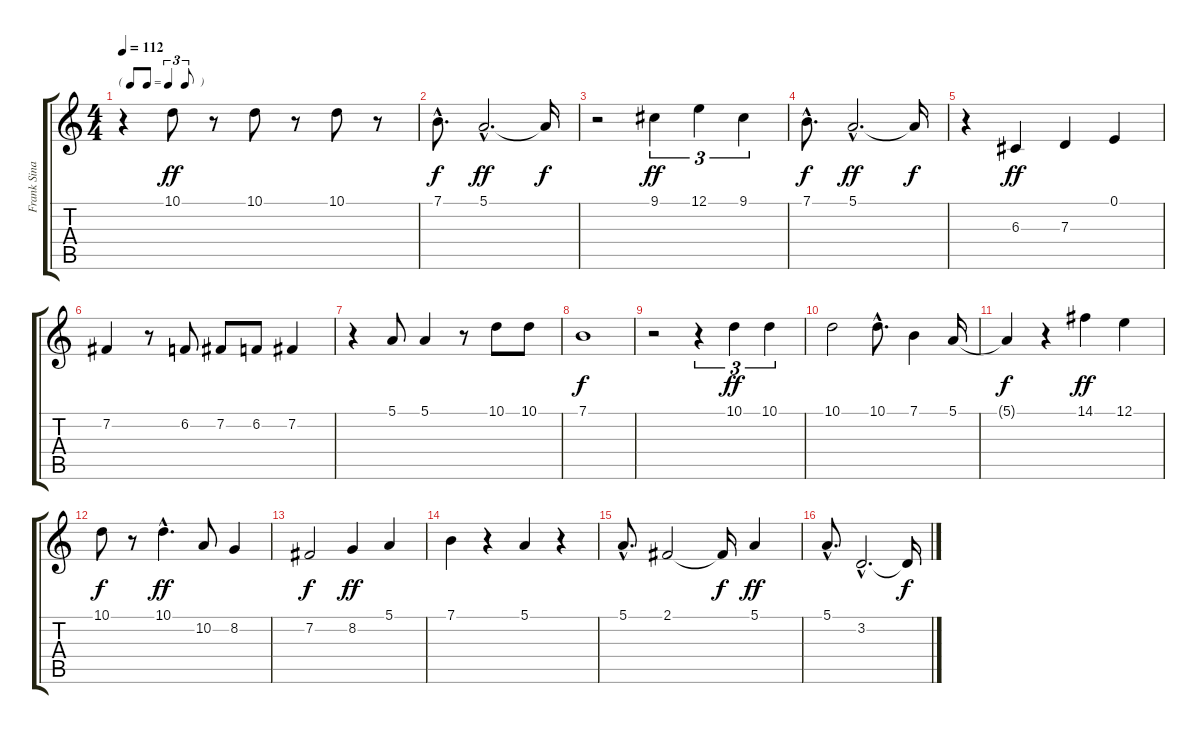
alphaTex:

\track ("Frank Sinatra" "Frank Sina") {instrument lead3calliope}
\staff {score tabs}
\tuning (E4 B3 G3 D3 A2 E2) {hide}
\ts (4 4)
\tf triplet8th
\tempo 112
\clef g2
\ks c
r.4{dy f} 10.1.8{dy ff} r.8 10.1.8 r.8 10.1.8 r.8 |
7.1{hac}.8{d dy f} 5.1{hac}.2{d dy ff} 5.1{t}.16{dy f} |
r.2 9.1.4{tu (3 2) dy ff} 12.1.4{tu (3 2)} 9.1.4{tu (3 2)} |
7.1{hac}.8{d dy f} 5.1{hac}.2{d dy ff} 5.1{t}.16{dy f} |
r.4 6.3.4{dy ff} 7.3.4 0.1.4 |
7.2.4 r.8 6.2.8 7.2.8 6.2.8 7.2.4 |
r.4 5.1.8 5.1.4 r.8 10.1.8 10.1.8 |
7.1.1{dy f} |
r.2 r.4{tu (3 2)} 10.1.4{tu (3 2) dy ff} 10.1.4{tu (3 2)} |
10.1.2 10.1{hac}.8{d} 7.1.4 5.1.16 |
5.1{t}.4{dy f} r.4 14.1.4{dy ff} 12.1.4 |
10.1.8{dy f} r.8 10.1{hac}.4{d dy ff} 10.2.8 8.2.4 |
7.2.2{dy f} 8.2.4{dy ff} 5.1.4 |
7.1.4 r.4 5.1.4 r.4 |
5.1{hac}.8{d} 2.1.2 2.1{t}.16{dy f} 5.1.4{dy ff} |
5.1{hac}.8{d} 3.2{hac}.2{d} 3.2{t}.16{dy f}
